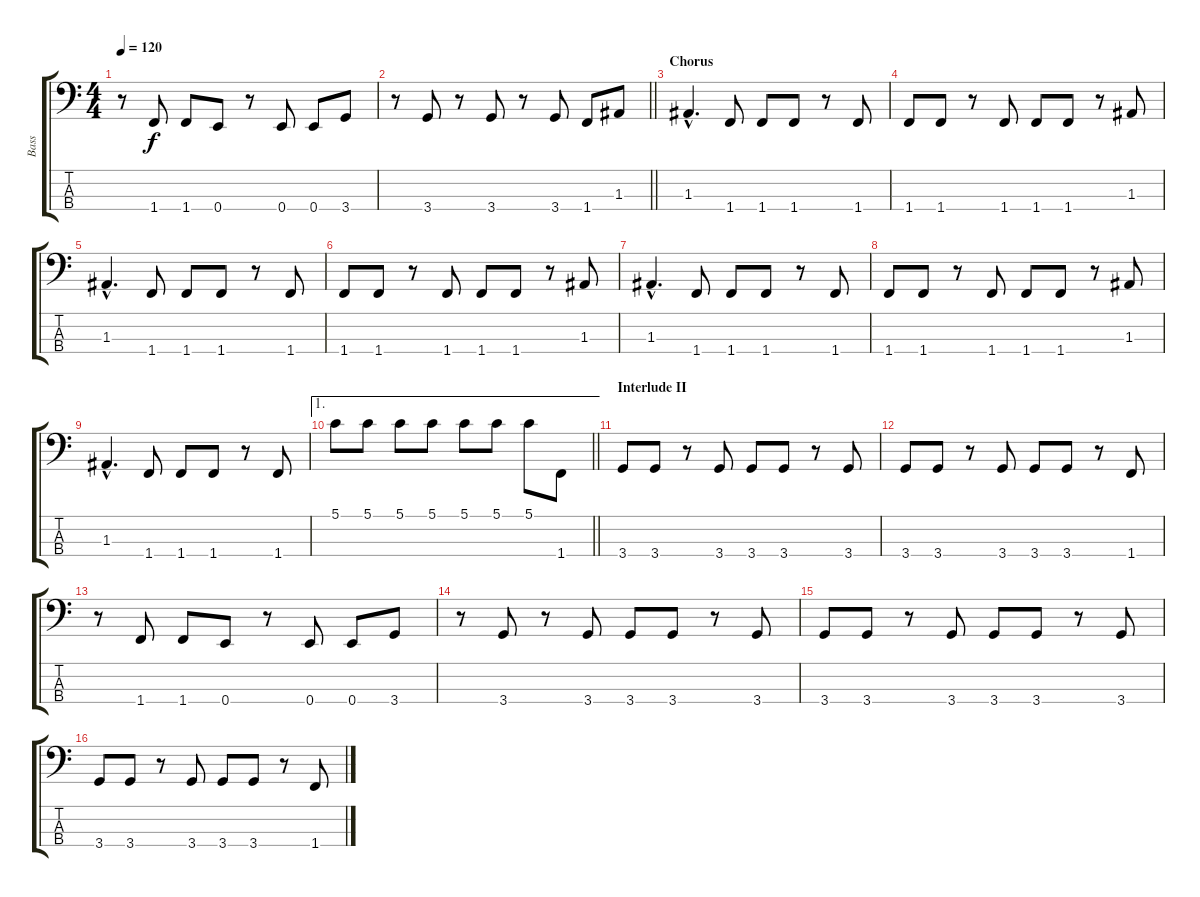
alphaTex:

\track ("Bass" "Bass") {instrument electricbassfinger}
\staff {score tabs}
\tuning (G2 D2 A1 E1) {hide}
\ts (4 4)
\tempo 120
\clef f4
\ks c
r.8{dy f} 1.4.8 1.4.8 0.4.8 r.8 0.4.8 0.4.8 3.4.8 |
\barLineRight lightlight
r.8 3.4.8 r.8 3.4.8 r.8 3.4.8 1.4.8 1.3.8 |
\section ("" "Chorus")
1.3{hac}.4{d} 1.4.8 1.4.8 1.4.8 r.8 1.4.8 |
1.4.8 1.4.8 r.8 1.4.8 1.4.8 1.4.8 r.8 1.3.8 |
1.3{hac}.4{d} 1.4.8 1.4.8 1.4.8 r.8 1.4.8 |
1.4.8 1.4.8 r.8 1.4.8 1.4.8 1.4.8 r.8 1.3.8 |
1.3{hac}.4{d} 1.4.8 1.4.8 1.4.8 r.8 1.4.8 |
1.4.8 1.4.8 r.8 1.4.8 1.4.8 1.4.8 r.8 1.3.8 |
1.3{hac}.4{d} 1.4.8 1.4.8 1.4.8 r.8 1.4.8 |
\ae 1
\barLineRight lightlight
5.1.8 5.1.8 5.1.8 5.1.8 5.1.8 5.1.8 5.1.8 1.4.8 |
\section ("" "Interlude II")
3.4.8 3.4.8 r.8 3.4.8 3.4.8 3.4.8 r.8 3.4.8 |
3.4.8 3.4.8 r.8 3.4.8 3.4.8 3.4.8 r.8 1.4.8 |
r.8 1.4.8 1.4.8 0.4.8 r.8 0.4.8 0.4.8 3.4.8 |
r.8 3.4.8 r.8 3.4.8 3.4.8 3.4.8 r.8 3.4.8 |
3.4.8 3.4.8 r.8 3.4.8 3.4.8 3.4.8 r.8 3.4.8 |
3.4.8 3.4.8 r.8 3.4.8 3.4.8 3.4.8 r.8 1.4.8
